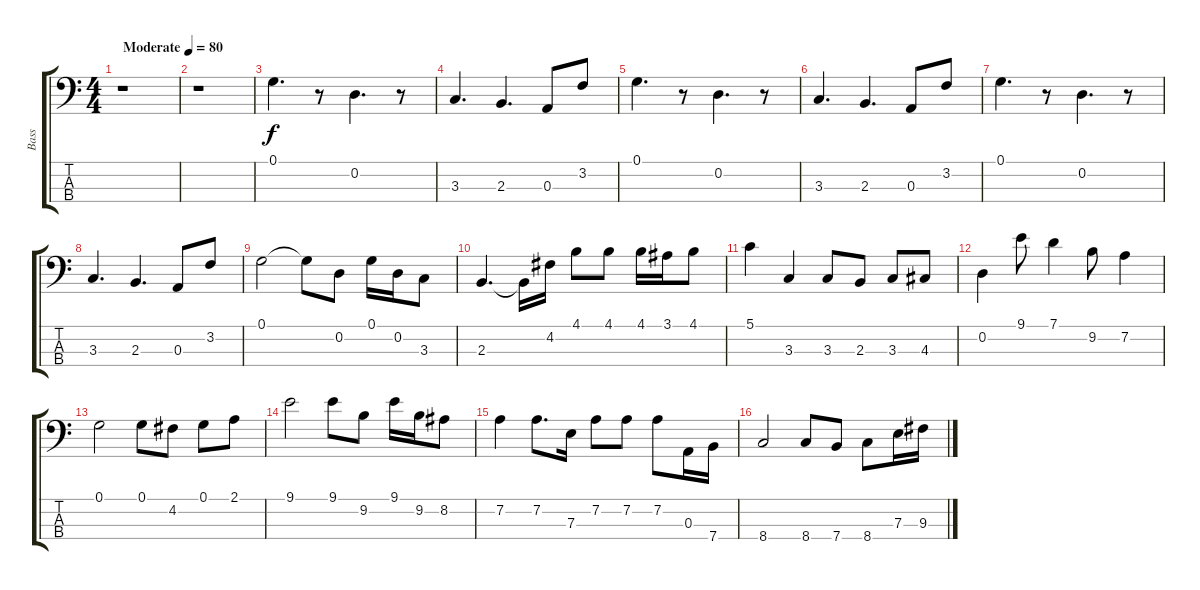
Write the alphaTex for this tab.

\track ("Bass" "Bass") {instrument electricbasspick}
\staff {score tabs}
\tuning (G2 D2 A1 E1) {hide}
\ts (4 4)
\tempo (80 "Moderate")
\clef f4
\ks c
r.1{dy f instrument electricbasspick} |
r.1 |
0.1.4{d} r.8 0.2.4{d} r.8 |
3.3.4{d} 2.3.4{d} 0.3.8 3.2.8 |
0.1.4{d} r.8 0.2.4{d} r.8 |
3.3.4{d} 2.3.4{d} 0.3.8 3.2.8 |
0.1.4{d} r.8 0.2.4{d} r.8 |
3.3.4{d} 2.3.4{d} 0.3.8 3.2.8 |
0.1.2 0.1{t}.8 0.2.8 0.1.16 0.2.16 3.3.8 |
2.3.4{d} 2.3{t}.16 4.2.16 4.1.8 4.1.8 4.1.16 3.1.16 4.1.8 |
5.1.4 3.3.4 3.3.8 2.3.8 3.3.8 4.3.8 |
0.2.4 9.1.8 7.1.4 9.2.8 7.2.4 |
0.1.2 0.1.8 4.2.8 0.1.8 2.1.8 |
9.1.2 9.1.8 9.2.8 9.1.16 9.2.16 8.2.8 |
7.2.4 7.2.8{d} 7.3.16 7.2.8 7.2.8 7.2.8 0.3.16 7.4.16 |
8.4.2 8.4.8 7.4.8 8.4.8 7.3.16 9.3.16
